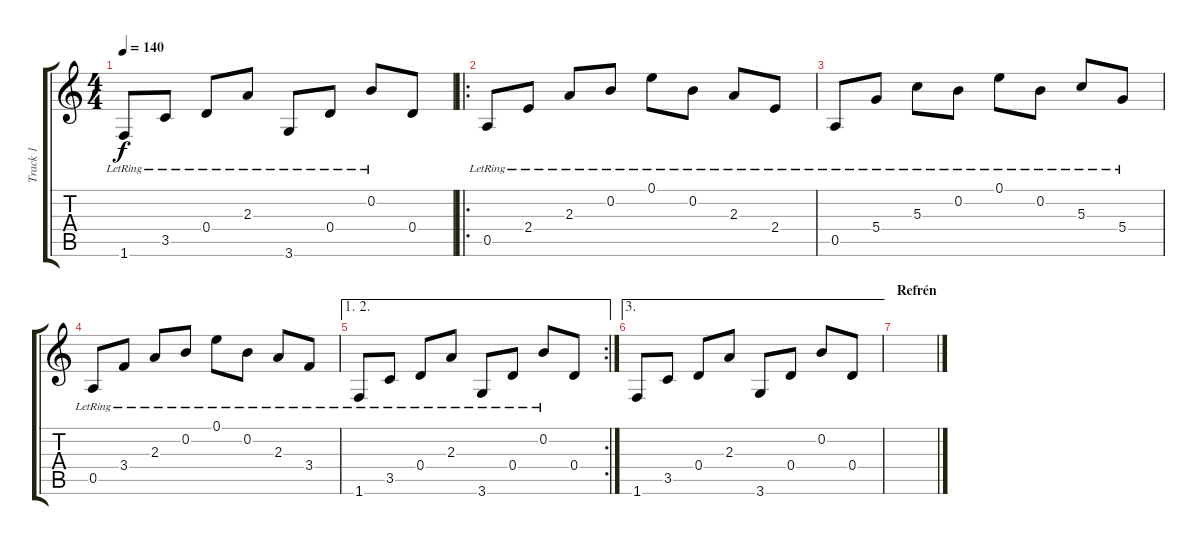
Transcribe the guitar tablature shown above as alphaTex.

\track ("Track 1" "Track 1") {instrument acousticguitarnylon}
\staff {score tabs}
\tuning (E4 B3 G3 D3 A2 E2) {hide}
\ts (4 4)
\tempo 140
\clef g2
\ks c
1.6{lr}.8{dy f} 3.5{lr}.8 0.4{lr}.8 2.3{lr}.8 3.6{lr}.8 0.4{lr}.8 0.2{lr}.8 0.4.8 |
\ro
0.5{lr}.8 2.4{lr}.8 2.3{lr}.8 0.2{lr}.8 0.1{lr}.8 0.2{lr}.8 2.3{lr}.8 2.4{lr}.8 |
0.5{lr}.8 5.4{lr}.8 5.3{lr}.8 0.2{lr}.8 0.1{lr}.8 0.2{lr}.8 5.3{lr}.8 5.4{lr}.8 |
0.5{lr}.8 3.4{lr}.8 2.3{lr}.8 0.2{lr}.8 0.1{lr}.8 0.2{lr}.8 2.3{lr}.8 3.4{lr}.8 |
\ae (1 2)
\rc 2
1.6{lr}.8 3.5{lr}.8 0.4{lr}.8 2.3{lr}.8 3.6{lr}.8 0.4{lr}.8 0.2{lr}.8 0.4.8 |
\ae 3
1.6.8 3.5.8 0.4.8 2.3.8 3.6.8 0.4.8 0.2.8 0.4.8 |
\section ("" "Refrén")
